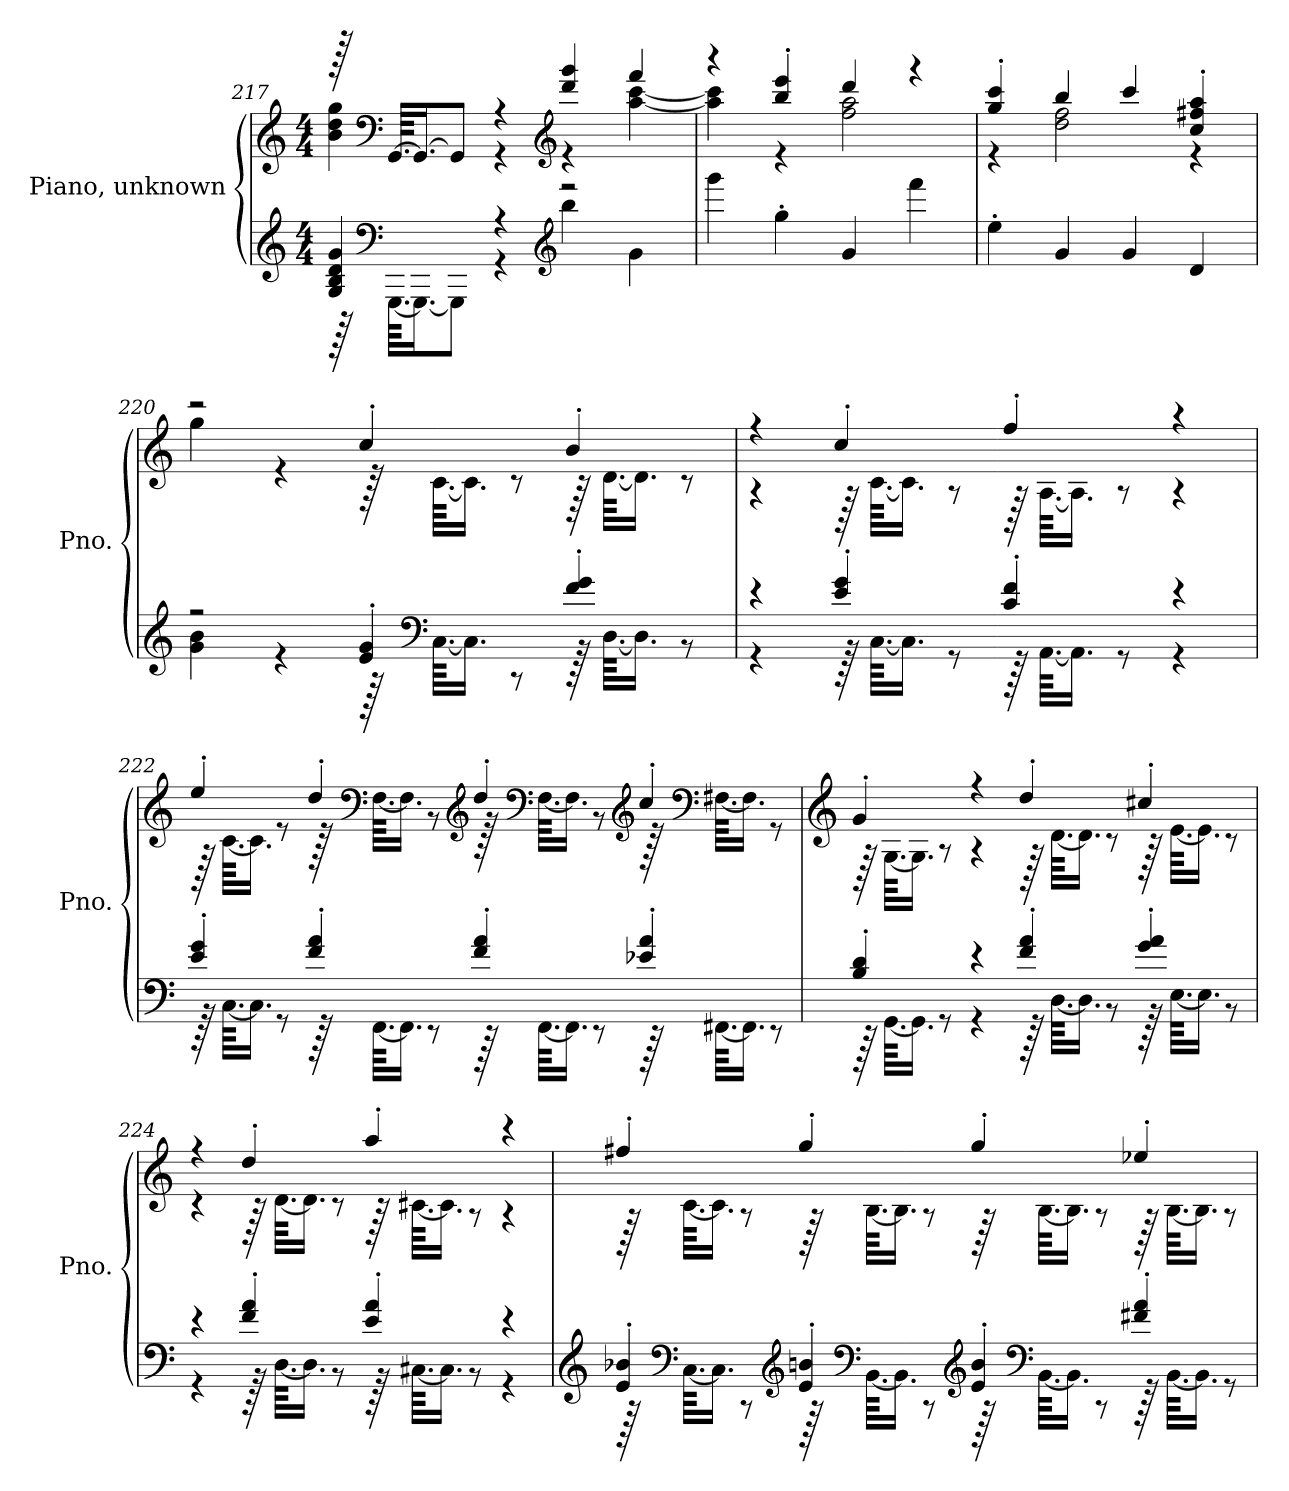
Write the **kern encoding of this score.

**kern	**kern
*part1	*part1
*staff2	*staff1
*I"Piano, unknown	*
*I'Pno.	*
!!LO:LB:g=z
*clefG2	*clefG2
*k[]	*k[]
*M4/4	*M4/4
=217	=217
*^	*^
4G/ 4B/ 4d/ 4g/	128r	128r	4b\ 4dd\ 4gg\
*clefF4	*	*clefF4	*
.	[64.GGG\KKLL	[64.GG/KKLL	.
.	16.GGG\J_	16.GG/J_	.
.	8GGG\J]	8GG/J]	.
4r	4r	4r	4r
*clefG2	*	*clefG2	*
2r	4bb\	4ddd/ 4ggg/	4r
.	4g\	4fff/	[4aa\ [4ccc\
*v	*v	*	*
=218	=218	=218
4ggg\	4r	4aa\] 4ccc\]
4gg'\	4bb/' 4eee/'	4r
4g/	4ddd/	2ff\ 2aa\
4fff\	4r	.
=219	=219	=219
4ee'\	4gg/' 4ccc/'	4r
4g/	4bb/	2dd\ 2ff\
4g/	4ccc/	.
4d/	4cc/' 4ff#X/' 4aa/'	4r
=220	=220	=220
*^	*	*
2r	4g\ 4b\	2r	4gg\
.	4r	.	4r
4e/' 4g/'	128r	4cc'/	128r
*clefF4	*	*	*
.	[64.C\KKLL	.	[64.c\KKLL
.	16.C\JJ]	.	16.c\JJ]
.	8r	.	8r
4f/' 4g/'	128r	4b'/	128r
.	[64.D\KKLL	.	[64.d\KKLL
.	16.D\JJ]	.	16.d\JJ]
.	8r	.	8r
!!LO:LB:g=z	!!
=221	=221	=221	=221
4r	4r	4r	4r
4e/' 4g/'	128r	4cc'/	128r
.	[64.C\KKLL	.	[64.c\KKLL
.	16.C\JJ]	.	16.c\JJ]
.	8r	.	8r
4c/' 4f/'	128r	4ff'/	128r
.	[64.AA\KKLL	.	[64.A\KKLL
.	16.AA\JJ]	.	16.A\JJ]
.	8r	.	8r
4r	4r	4r	4r
=222	=222	=222	=222
4e/' 4g/'	128r	4ee'/	128r
.	[64.C\KKLL	.	[64.c\KKLL
.	16.C\JJ]	.	16.c\JJ]
.	8r	.	8r
4f/' 4a/'	128r	4dd'/	128r
*	*	*clefF4	*
.	[64.FF\KKLL	.	[64.F\KKLL
.	16.FF\JJ]	.	16.F\JJ]
.	8r	.	8r
*	*	*clefG2	*
4f/' 4a/'	128r	4dd'/	128r
*	*	*clefF4	*
.	[64.FF\KKLL	.	[64.F\KKLL
.	16.FF\JJ]	.	16.F\JJ]
.	8r	.	8r
*	*	*clefG2	*
4e-X/' 4a/'	128r	4cc'/	128r
*	*	*clefF4	*
.	[64.FF#X\KKLL	.	[64.F#X\KKLL
.	16.FF#\JJ]	.	16.F#\JJ]
.	8r	.	8r
!!LO:PB:g=z	!!
=223	=223	=223	=223
*	*	*clefG2	*
4B/' 4d/'	128r	4g'/	128r
.	[64.GG\KKLL	.	[64.G\KKLL
.	16.GG\JJ]	.	16.G\JJ]
.	8r	.	8r
4r	4r	4r	4r
4f/' 4a/'	128r	4dd'/	128r
.	[64.D\KKLL	.	[64.d\KKLL
.	16.D\JJ]	.	16.d\JJ]
.	8r	.	8r
4g/' 4a/'	128r	4cc#X'/	128r
.	[64.E\KKLL	.	[64.e\KKLL
.	16.E\JJ]	.	16.e\JJ]
.	8r	.	8r
=224	=224	=224	=224
4r	4r	4r	4r
4f/' 4a/'	128r	4dd'/	128r
.	[64.D\KKLL	.	[64.d\KKLL
.	16.D\JJ]	.	16.d\JJ]
.	8r	.	8r
4e/' 4a/'	128r	4aa'/	128r
.	[64.C#X\KKLL	.	[64.c#X\KKLL
.	16.C#\JJ]	.	16.c#\JJ]
.	8r	.	8r
4r	4r	4r	4r
!!LO:LB:g=z	!!
=225	=225	=225	=225
*clefG2	*	*	*
4e/' 4b-X/'	128r	4ff#X'/	128r
*clefF4	*	*	*
.	[64.C\KKLL	.	[64.c\KKLL
.	16.C\JJ]	.	16.c\JJ]
.	8r	.	8r
*clefG2	*	*	*
4e/' 4bn/'	128r	4gg'/	128r
*clefF4	*	*	*
.	[64.BB\KKLL	.	[64.B\KKLL
.	16.BB\JJ]	.	16.B\JJ]
.	8r	.	8r
*clefG2	*	*	*
4e/' 4b/'	128r	4gg'/	128r
*clefF4	*	*	*
.	[64.BB\KKLL	.	[64.B\KKLL
.	16.BB\JJ]	.	16.B\JJ]
.	8r	.	8r
4f#X/' 4a/'	128r	4ee-X'/	128r
.	[64.BB\KKLL	.	[64.B\KKLL
.	16.BB\JJ]	.	16.B\JJ]
.	8r	.	8r
*v	*v	*	*
*	*v	*v
=	=
*-	*-
